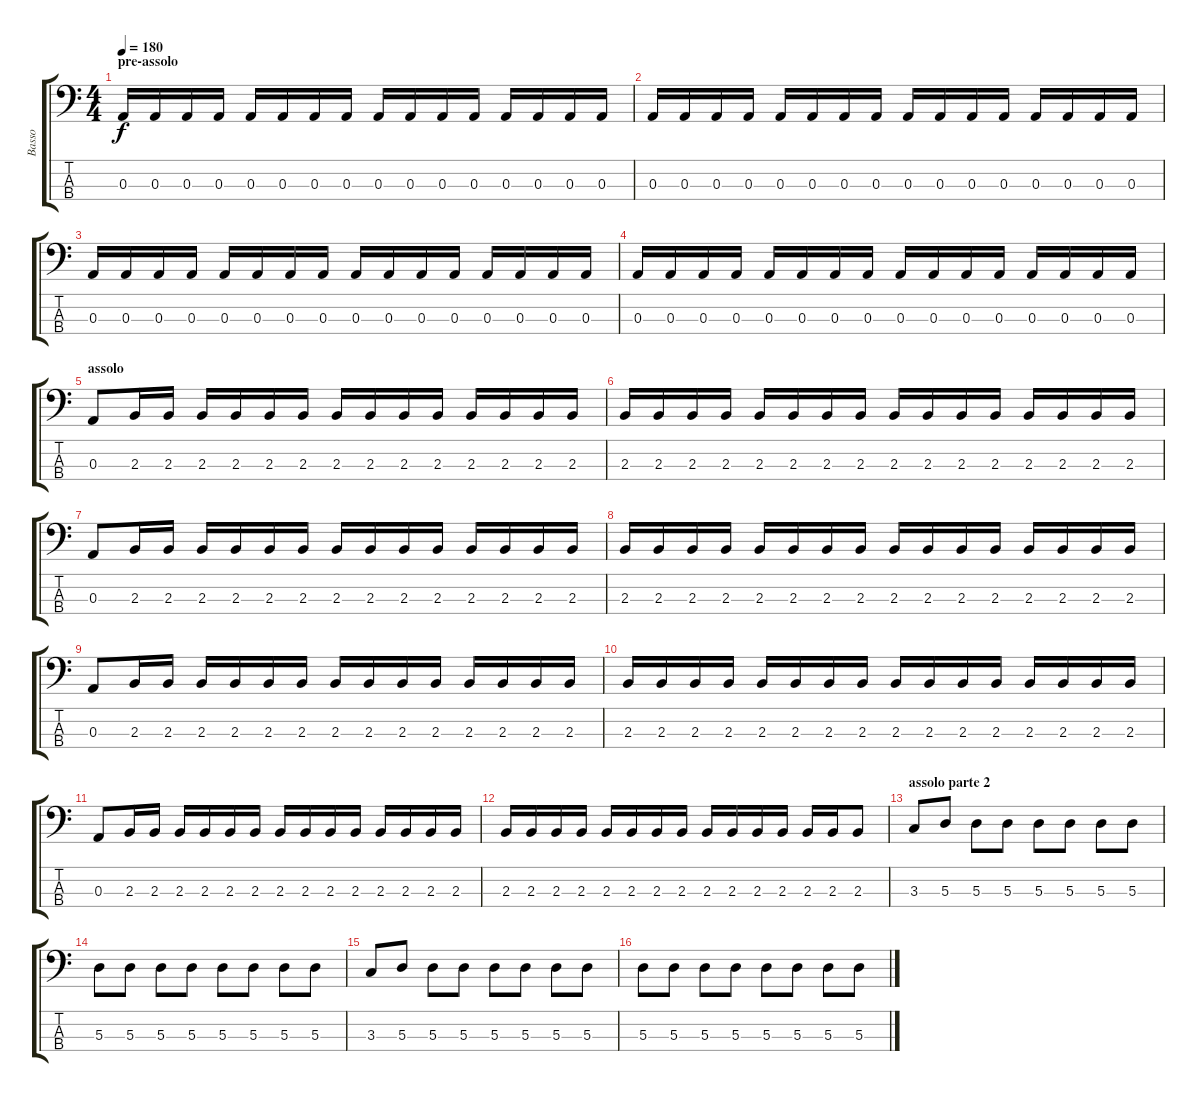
\track ("Basso" "Basso") {instrument electricbasspick}
\staff {score tabs}
\tuning (G2 D2 A1 E1) {hide}
\ts (4 4)
\section ("" "pre-assolo")
\tempo 180
\clef f4
\ks c
0.3.16{dy f} 0.3.16 0.3.16 0.3.16 0.3.16 0.3.16 0.3.16 0.3.16 0.3.16 0.3.16 0.3.16 0.3.16 0.3.16 0.3.16 0.3.16 0.3.16 |
0.3.16 0.3.16 0.3.16 0.3.16 0.3.16 0.3.16 0.3.16 0.3.16 0.3.16 0.3.16 0.3.16 0.3.16 0.3.16 0.3.16 0.3.16 0.3.16 |
0.3.16 0.3.16 0.3.16 0.3.16 0.3.16 0.3.16 0.3.16 0.3.16 0.3.16 0.3.16 0.3.16 0.3.16 0.3.16 0.3.16 0.3.16 0.3.16 |
0.3.16 0.3.16 0.3.16 0.3.16 0.3.16 0.3.16 0.3.16 0.3.16 0.3.16 0.3.16 0.3.16 0.3.16 0.3.16 0.3.16 0.3.16 0.3.16 |
\section ("" "assolo")
0.3.8 2.3.16 2.3.16 2.3.16 2.3.16 2.3.16 2.3.16 2.3.16 2.3.16 2.3.16 2.3.16 2.3.16 2.3.16 2.3.16 2.3.16 |
2.3.16 2.3.16 2.3.16 2.3.16 2.3.16 2.3.16 2.3.16 2.3.16 2.3.16 2.3.16 2.3.16 2.3.16 2.3.16 2.3.16 2.3.16 2.3.16 |
0.3.8 2.3.16 2.3.16 2.3.16 2.3.16 2.3.16 2.3.16 2.3.16 2.3.16 2.3.16 2.3.16 2.3.16 2.3.16 2.3.16 2.3.16 |
2.3.16 2.3.16 2.3.16 2.3.16 2.3.16 2.3.16 2.3.16 2.3.16 2.3.16 2.3.16 2.3.16 2.3.16 2.3.16 2.3.16 2.3.16 2.3.16 |
0.3.8 2.3.16 2.3.16 2.3.16 2.3.16 2.3.16 2.3.16 2.3.16 2.3.16 2.3.16 2.3.16 2.3.16 2.3.16 2.3.16 2.3.16 |
2.3.16 2.3.16 2.3.16 2.3.16 2.3.16 2.3.16 2.3.16 2.3.16 2.3.16 2.3.16 2.3.16 2.3.16 2.3.16 2.3.16 2.3.16 2.3.16 |
0.3.8 2.3.16 2.3.16 2.3.16 2.3.16 2.3.16 2.3.16 2.3.16 2.3.16 2.3.16 2.3.16 2.3.16 2.3.16 2.3.16 2.3.16 |
2.3.16 2.3.16 2.3.16 2.3.16 2.3.16 2.3.16 2.3.16 2.3.16 2.3.16 2.3.16 2.3.16 2.3.16 2.3.16 2.3.16 2.3.8 |
\section ("" "assolo parte 2")
3.3.8 5.3.8 5.3.8 5.3.8 5.3.8 5.3.8 5.3.8 5.3.8 |
5.3.8 5.3.8 5.3.8 5.3.8 5.3.8 5.3.8 5.3.8 5.3.8 |
3.3.8 5.3.8 5.3.8 5.3.8 5.3.8 5.3.8 5.3.8 5.3.8 |
5.3.8 5.3.8 5.3.8 5.3.8 5.3.8 5.3.8 5.3.8 5.3.8
